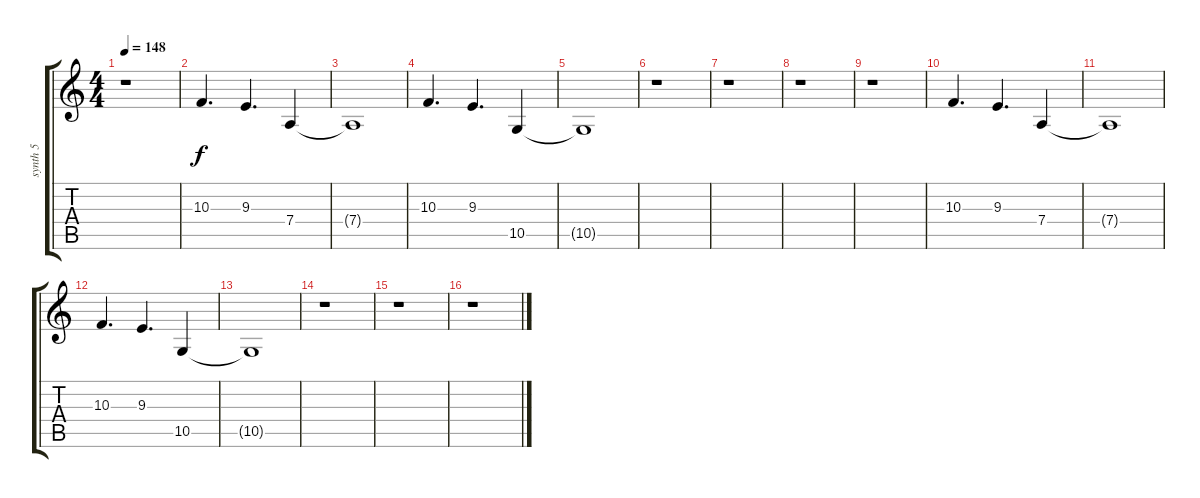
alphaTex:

\track ("synth 5" "synth 5") {instrument synthstrings1}
\staff {score tabs}
\tuning (E4 B3 G3 D3 A2 E2) {hide}
\ts (4 4)
\tempo 148
\clef g2
\ks c
r.1{dy f} |
10.3.4{d} 9.3.4{d} 7.4.4 |
7.4{t}.1 |
10.3.4{d} 9.3.4{d} 10.5.4 |
10.5{t}.1 |
r.1 |
r.1 |
r.1 |
r.1 |
10.3.4{d} 9.3.4{d} 7.4.4 |
7.4{t}.1 |
10.3.4{d} 9.3.4{d} 10.5.4 |
10.5{t}.1 |
r.1 |
r.1 |
r.1
